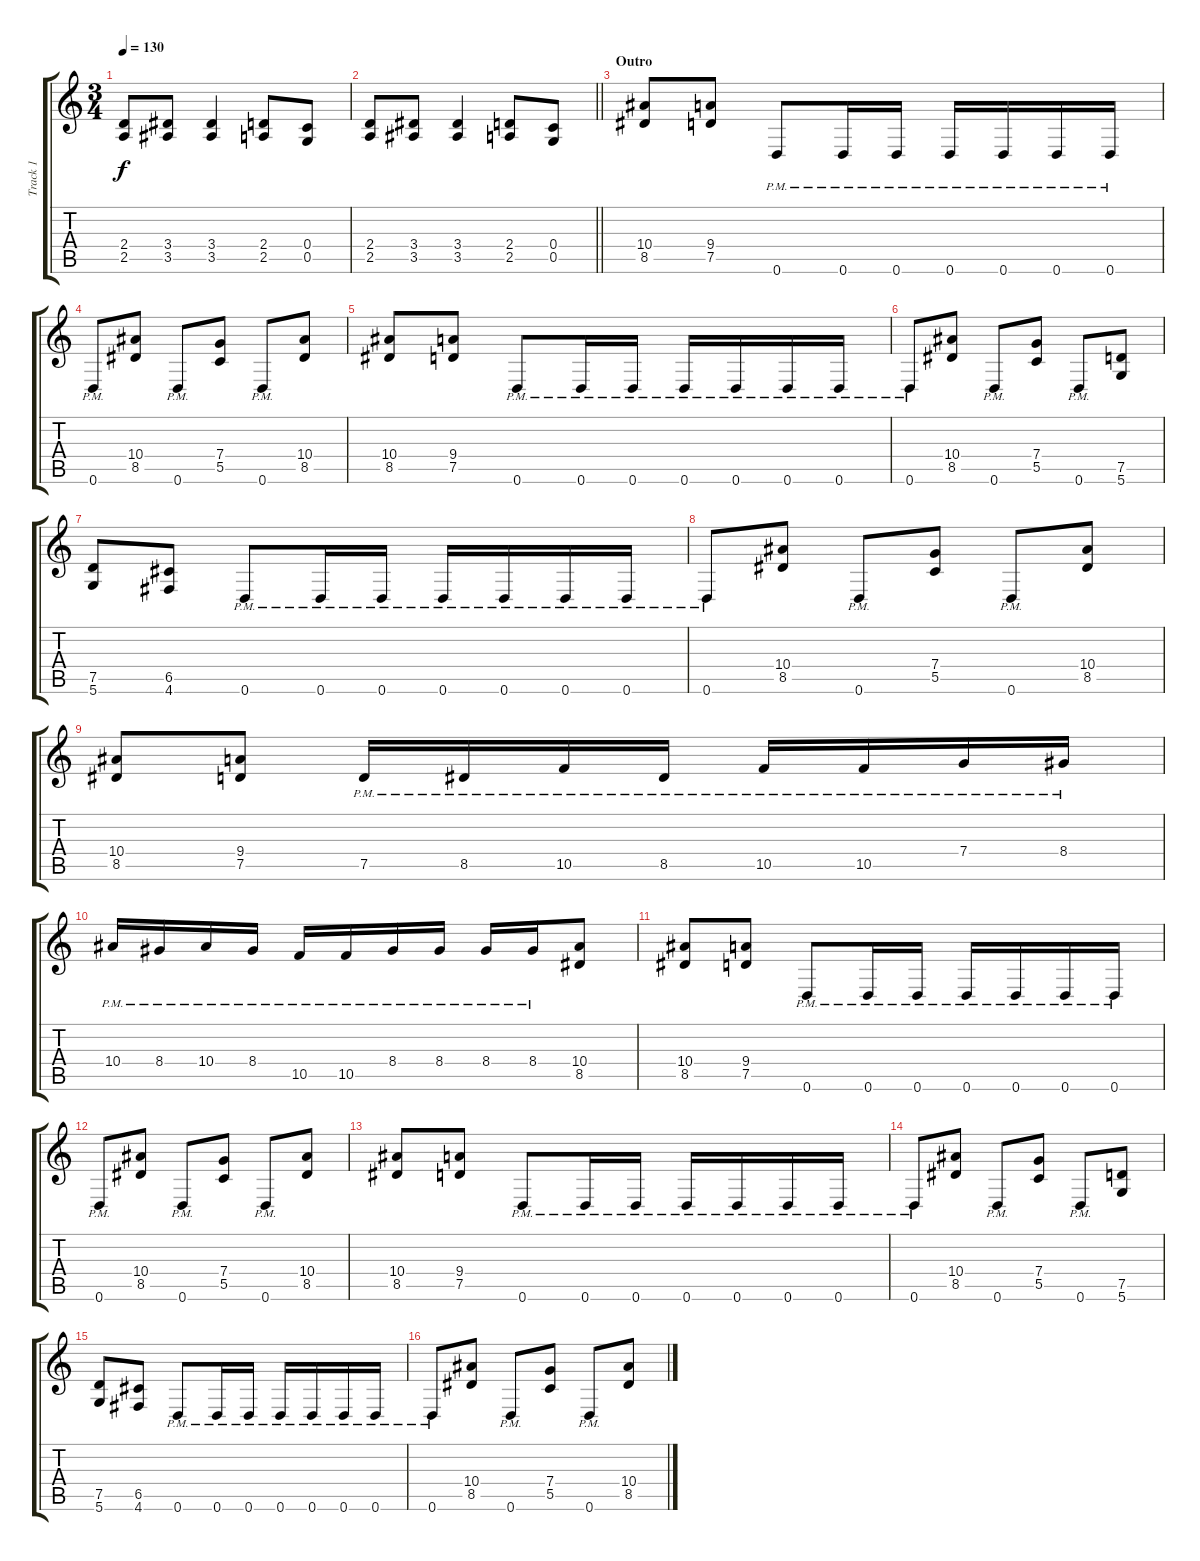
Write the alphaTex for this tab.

\track ("Track 1" "Track 1") {instrument distortionguitar}
\staff {score tabs}
\tuning (D4 A3 F3 C3 G2 D2) {hide}
\ts (3 4)
\tempo 130
\clef g2
\ks c
(2.4 2.5).8{dy f} (3.4 3.5).8 (3.4 3.5).4 (2.4 2.5).8 (0.4 0.5).8 |
\barLineRight lightlight
(2.4 2.5).8 (3.4 3.5).8 (3.4 3.5).4 (2.4 2.5).8 (0.4 0.5).8 |
\section ("" "Outro")
(10.4 8.5).8 (9.4 7.5).8 0.6{pm}.8 0.6{pm}.16 0.6{pm}.16 0.6{pm}.16 0.6{pm}.16 0.6{pm}.16 0.6{pm}.16 |
0.6{pm}.8 (10.4 8.5).8 0.6{pm}.8 (7.4 5.5).8 0.6{pm}.8 (10.4 8.5).8 |
(10.4 8.5).8 (9.4 7.5).8 0.6{pm}.8 0.6{pm}.16 0.6{pm}.16 0.6{pm}.16 0.6{pm}.16 0.6{pm}.16 0.6{pm}.16 |
0.6{pm}.8 (10.4 8.5).8 0.6{pm}.8 (7.4 5.5).8 0.6{pm}.8 (7.5 5.6).8 |
(7.5 5.6).8 (6.5 4.6).8 0.6{pm}.8 0.6{pm}.16 0.6{pm}.16 0.6{pm}.16 0.6{pm}.16 0.6{pm}.16 0.6{pm}.16 |
0.6{pm}.8 (10.4 8.5).8 0.6{pm}.8 (7.4 5.5).8 0.6{pm}.8 (10.4 8.5).8 |
(10.4 8.5).8 (9.4 7.5).8 7.5{pm}.16 8.5{pm}.16 10.5{pm}.16 8.5{pm}.16 10.5{pm}.16 10.5{pm}.16 7.4{pm}.16 8.4{pm}.16 |
10.4{pm}.16 8.4{pm}.16 10.4{pm}.16 8.4{pm}.16 10.5{pm}.16 10.5{pm}.16 8.4{pm}.16 8.4{pm}.16 8.4{pm}.16 8.4{pm}.16 (10.4 8.5).8 |
(10.4 8.5).8 (9.4 7.5).8 0.6{pm}.8 0.6{pm}.16 0.6{pm}.16 0.6{pm}.16 0.6{pm}.16 0.6{pm}.16 0.6{pm}.16 |
0.6{pm}.8 (10.4 8.5).8 0.6{pm}.8 (7.4 5.5).8 0.6{pm}.8 (10.4 8.5).8 |
(10.4 8.5).8 (9.4 7.5).8 0.6{pm}.8 0.6{pm}.16 0.6{pm}.16 0.6{pm}.16 0.6{pm}.16 0.6{pm}.16 0.6{pm}.16 |
0.6{pm}.8 (10.4 8.5).8 0.6{pm}.8 (7.4 5.5).8 0.6{pm}.8 (7.5 5.6).8 |
(7.5 5.6).8 (6.5 4.6).8 0.6{pm}.8 0.6{pm}.16 0.6{pm}.16 0.6{pm}.16 0.6{pm}.16 0.6{pm}.16 0.6{pm}.16 |
0.6{pm}.8 (10.4 8.5).8 0.6{pm}.8 (7.4 5.5).8 0.6{pm}.8 (10.4 8.5).8
